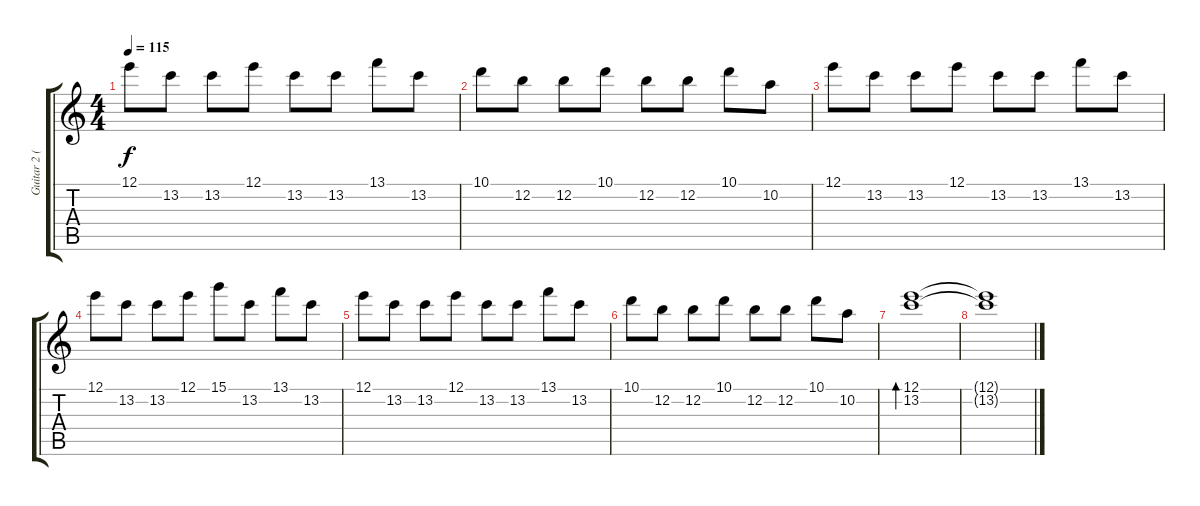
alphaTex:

\track ("Guitar 2 (Rythm)" "Guitar 2 (") {instrument overdrivenguitar}
\staff {score tabs}
\tuning (E4 B3 G3 D3 A2 D2) {hide}
\ts (4 4)
\tempo 115
\clef g2
\ks c
12.1.8{dy f} 13.2.8 13.2.8 12.1.8 13.2.8 13.2.8 13.1.8 13.2.8 |
10.1.8 12.2.8 12.2.8 10.1.8 12.2.8 12.2.8 10.1.8 10.2.8 |
12.1.8 13.2.8 13.2.8 12.1.8 13.2.8 13.2.8 13.1.8 13.2.8 |
12.1.8 13.2.8 13.2.8 12.1.8 15.1.8 13.2.8 13.1.8 13.2.8 |
12.1.8 13.2.8 13.2.8 12.1.8 13.2.8 13.2.8 13.1.8 13.2.8 |
10.1.8 12.2.8 12.2.8 10.1.8 12.2.8 12.2.8 10.1.8 10.2.8 |
(12.1 13.2).1{bd 120} |
(12.1{t} 13.2{t}).1
